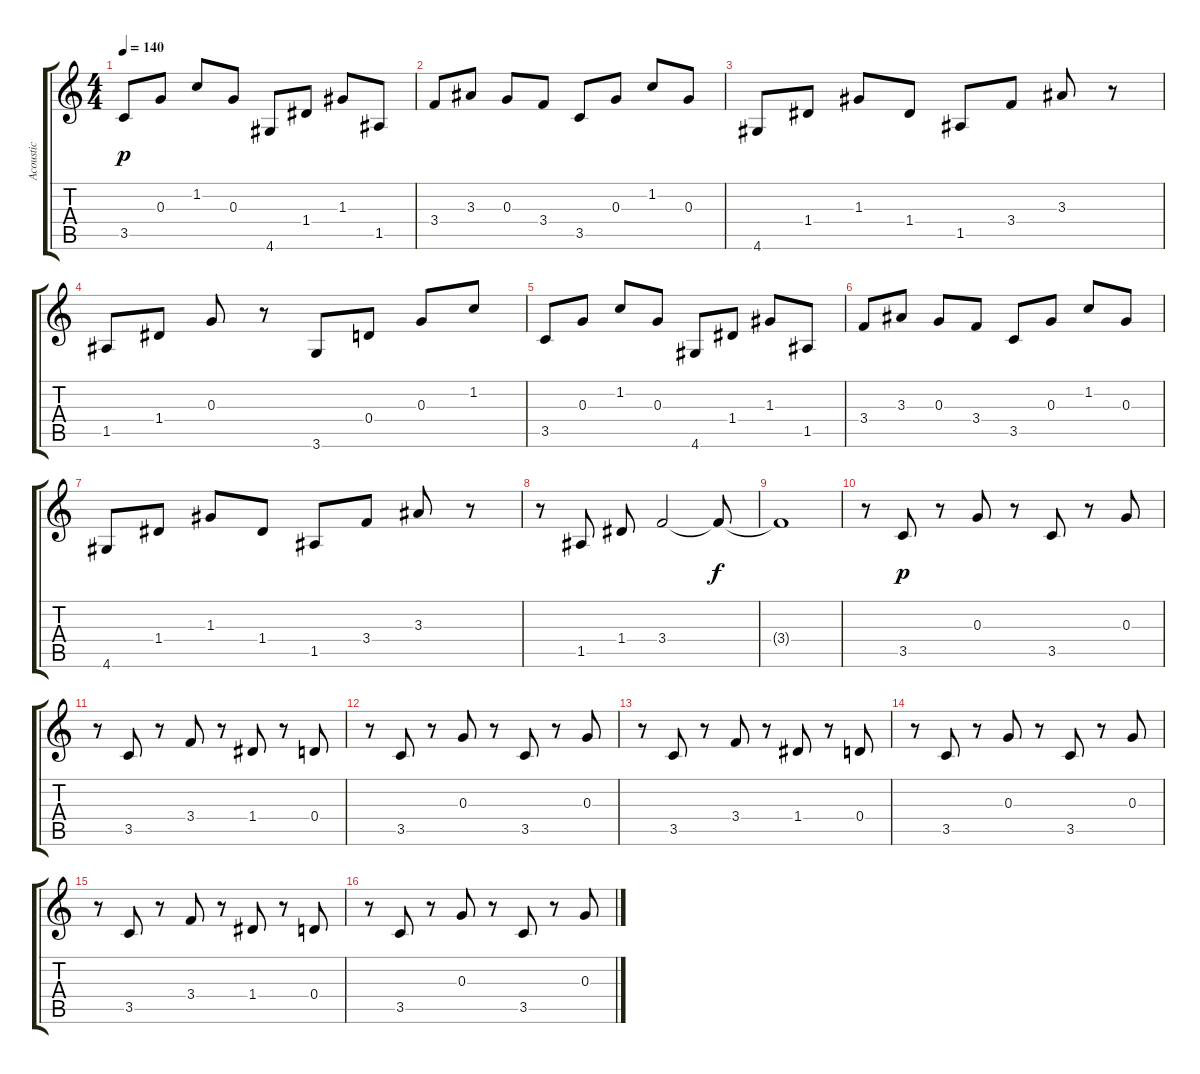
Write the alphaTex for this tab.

\track ("Acoustic" "Acoustic") {instrument acousticguitarsteel}
\staff {score tabs}
\tuning (E4 B3 G3 D3 A2 E2) {hide}
\ts (4 4)
\tempo 140
\clef g2
\ks c
3.5.8{dy p instrument acousticguitarsteel} 0.3.8 1.2.8 0.3.8 4.6.8 1.4.8 1.3.8 1.5.8 |
3.4.8 3.3.8 0.3.8 3.4.8 3.5.8 0.3.8 1.2.8 0.3.8 |
4.6.8 1.4.8 1.3.8 1.4.8 1.5.8 3.4.8 3.3.8 r.8 |
1.5.8 1.4.8 0.3.8 r.8 3.6.8 0.4.8 0.3.8 1.2.8 |
3.5.8 0.3.8 1.2.8 0.3.8 4.6.8 1.4.8 1.3.8 1.5.8 |
3.4.8 3.3.8 0.3.8 3.4.8 3.5.8 0.3.8 1.2.8 0.3.8 |
4.6.8 1.4.8 1.3.8 1.4.8 1.5.8 3.4.8 3.3.8 r.8 |
r.8 1.5.8 1.4.8 3.4.2 3.4{t}.8{dy f} |
3.4{t}.1 |
r.8 3.5.8{dy p} r.8 0.3.8 r.8 3.5.8 r.8 0.3.8 |
r.8 3.5.8 r.8 3.4.8 r.8 1.4.8 r.8 0.4.8 |
r.8 3.5.8 r.8 0.3.8 r.8 3.5.8 r.8 0.3.8 |
r.8 3.5.8 r.8 3.4.8 r.8 1.4.8 r.8 0.4.8 |
r.8 3.5.8 r.8 0.3.8 r.8 3.5.8 r.8 0.3.8 |
r.8 3.5.8 r.8 3.4.8 r.8 1.4.8 r.8 0.4.8 |
r.8 3.5.8 r.8 0.3.8 r.8 3.5.8 r.8 0.3.8
